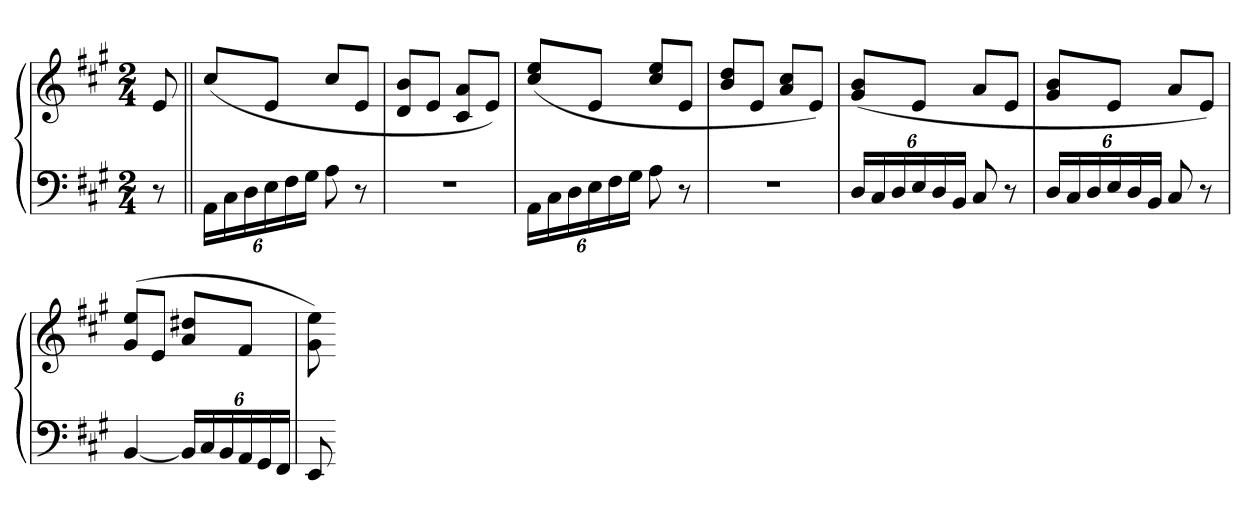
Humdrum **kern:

**kern	**kern
*part1	*part1
*staff2	*staff1
*clefF4	*clefG2
*k[f#c#g#]	*k[f#c#g#]
*A:	*A:
*M2/4	*M2/4
=	=
8r	8e
=||	=||
24AALL	(8cc#L
24C#	.
24D	.
24E	8eJ
24F#	.
24G#JJ	.
8A	8cc#L
8r	8eJ
=	=
2r	8d 8bL
.	8eJ
.	8c# 8aL
.	8eJ)
=	=
24AALL	(8cc# 8eeL
24C#	.
24D	.
24E	8eJ
24F#	.
24G#JJ	.
8A	8cc# 8eeL
8r	8eJ
=	=
2r	8b 8ddL
.	8eJ
.	8a 8cc#L
.	8eJ)
=	=
24DLL	(8g# 8bL
24C#	.
24D	.
24E	8eJ
24D	.
24BBJJ	.
8C#	8aL
8r	8eJ
=	=
24DLL	8g# 8bL
24C#	.
24D	.
24E	8eJ
24D	.
24BBJJ	.
8C#	8aL
8r	8eJ)
=	=
[4BB	(8g# 8eeL
.	8eJ
24BBLL]	8a 8dd#XL
24C#	.
24BB	.
24AA	8f#J
24GG#	.
24FF#JJ	.
=	=
8EE	8g# 8ee)
=-	=-
*-	*-
